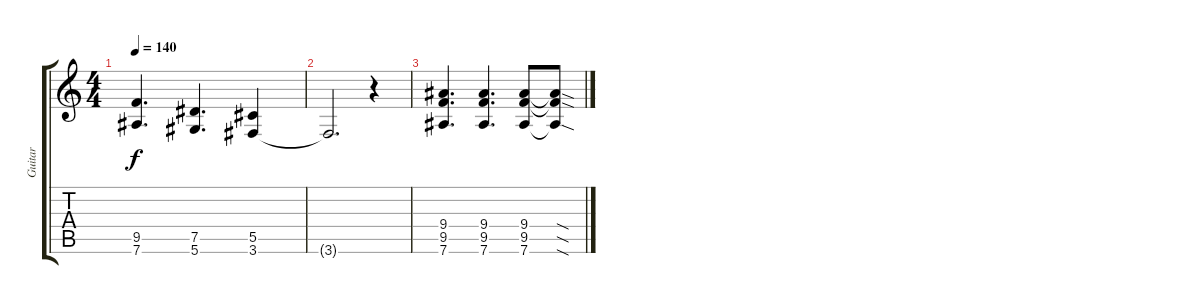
\track ("Guitar" "Guitar") {instrument distortionguitar}
\staff {score tabs}
\tuning (Eb4 Bb3 Gb3 Db3 Ab2 Eb2) {hide}
\ts (4 4)
\tempo 140
\clef g2
\ks c
(9.5 7.6).4{d dy f} (7.5 5.6).4{d} (5.5 3.6).4 |
3.6{t}.2{d} r.4 |
(9.4 9.5 7.6).4{d} (9.4 9.5 7.6).4{d} (9.4 9.5 7.6).8 (9.4{sod t} 9.5{sod t} 7.6{sod t}).8
